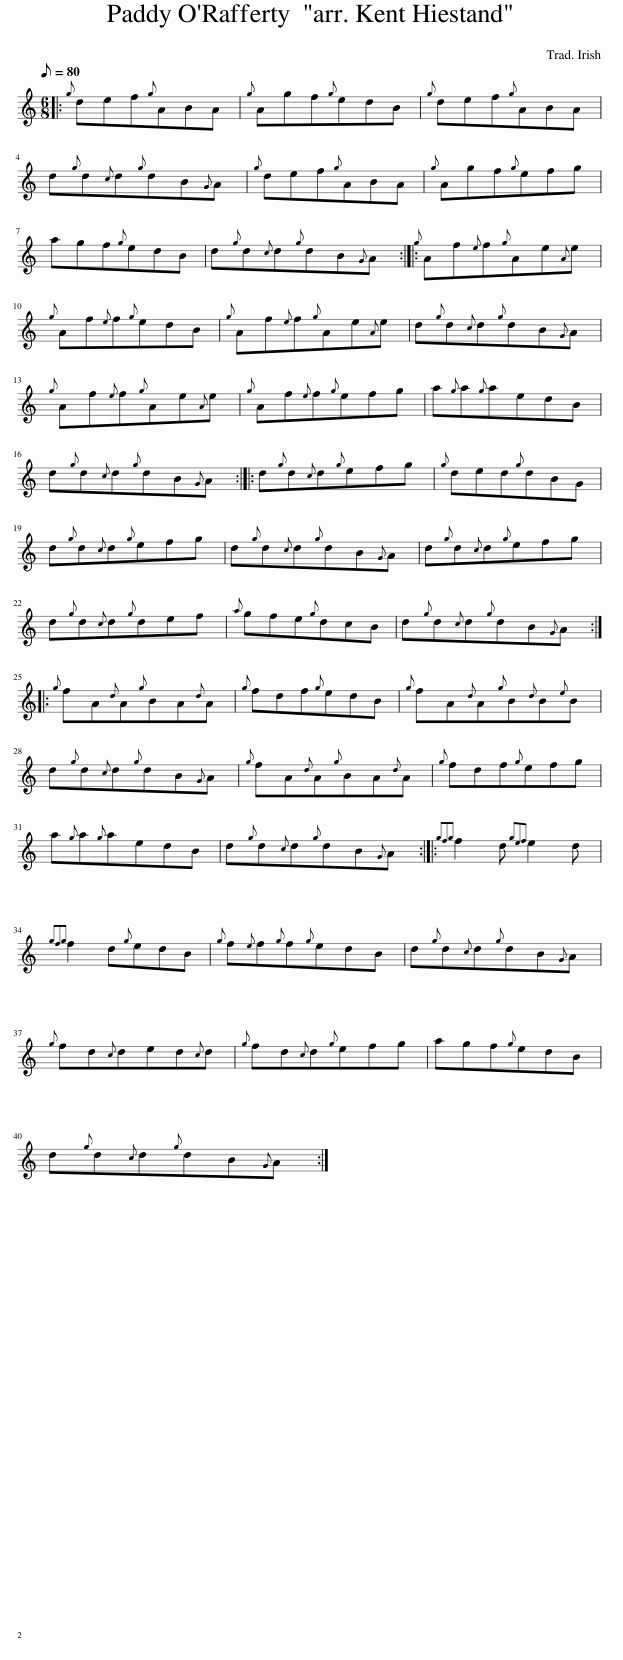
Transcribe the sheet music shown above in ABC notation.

X:1
L:1/8
Q:1/8=80
M:6/8
I:linebreak $
K:C
V:1 treble
V:1
|:{g} def{g}ABA |{g} Agf{g}edB |{g} def{g}ABA |$ d{g}d{c}d{g}dB{G}A |{g} def{g}ABA | %5
{g} Agf{g}efg |$ agf{g}edB | d{g}d{c}d{g}dB{G}A ::{g} Af{e}f{g}Ae{A}e |${g} Af{e}f{g}edB | %10
{g} Af{e}f{g}Ae{A}e | d{g}d{c}d{g}dB{G}A |${g} Af{e}f{g}Ae{A}e |{g} Af{e}f{g}efg | a{g}a{g}aedB |$ %15
 d{g}d{c}d{g}dB{G}A :: d{g}d{c}d{g}efg |{g} ded{g}dBG |$ d{g}d{c}d{g}efg | d{g}d{c}d{g}dB{G}A | %20
 d{g}d{c}d{g}efg |$ d{g}d{c}d{g}def |{a} gfe{g}dcB | d{g}d{c}d{g}dB{G}A ::${g} fA{d}A{g}BA{d}A | %25
{g} fdf{g}edB |{g} fA{d}A{g}B{d}B{e}B |$ d{g}d{c}d{g}dB{G}A |{g} fA{d}A{g}BA{d}A |{g} fdf{g}efg |$ %30
 a{g}a{g}aedB | d{g}d{c}d{g}dB{G}A ::{gfg} f2 d{gef} e2 d |${gfg} f2 d{g}edB |{g} f{e}f{g}f{g}edB | %35
 d{g}d{c}d{g}dB{G}A |${g} fd{c}ded{c}d |{g} fd{c}d{g}efg | agf{g}edB |$ d{g}d{c}d{g}dB{G}A :| %40
